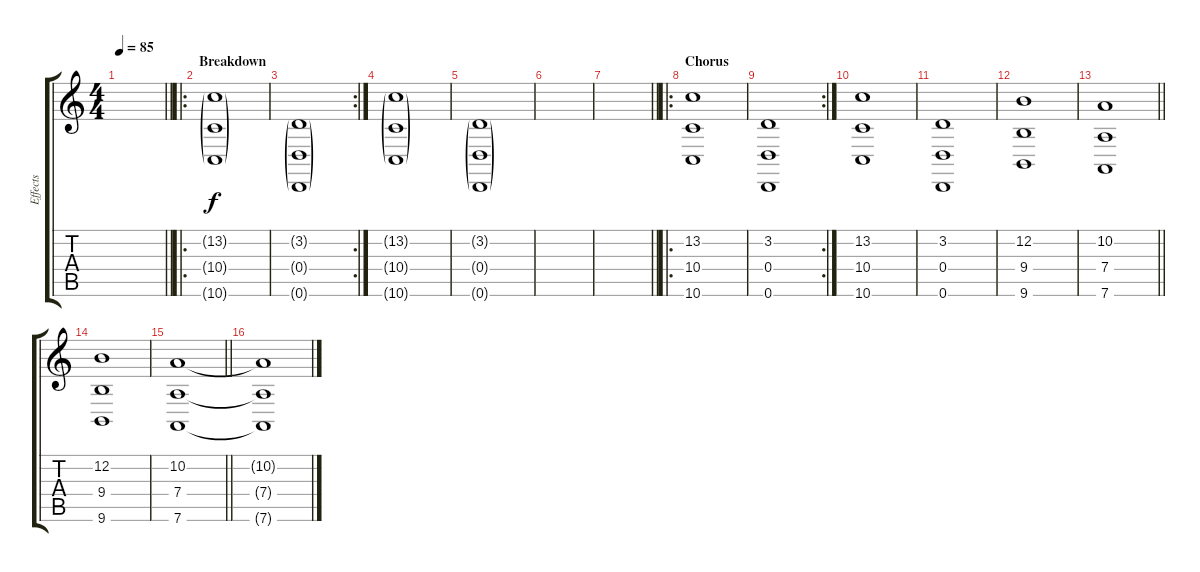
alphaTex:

\track ("Effects" "Effects") {instrument tremolostrings}
\staff {score tabs}
\tuning (E4 B3 G3 D3 A2 D2) {hide}
\ts (4 4)
\tempo 85
\clef g2
\barLineRight lightlight
\ks c
|
\ro
\section ("" "Breakdown")
(13.2{g} 10.4{g} 10.6{g}).1 |
\rc 2
(3.2{g} 0.4{g} 0.6{g}).1 |
(13.2{g} 10.4{g} 10.6{g}).1 |
(3.2{g} 0.4{g} 0.6{g}).1 |
|
\barLineRight lightlight
|
\ro
\section ("" "Chorus")
(13.2 10.4 10.6).1{dy f} |
\rc 2
(3.2 0.4 0.6).1 |
(13.2 10.4 10.6).1 |
(3.2 0.4 0.6).1 |
(12.2 9.4 9.6).1 |
\barLineRight lightlight
(10.2 7.4 7.6).1 |
(12.2 9.4 9.6).1 |
\barLineRight lightlight
(10.2 7.4 7.6).1{volume 8} |
(10.2{t} 7.4{t} 7.6{t}).1
